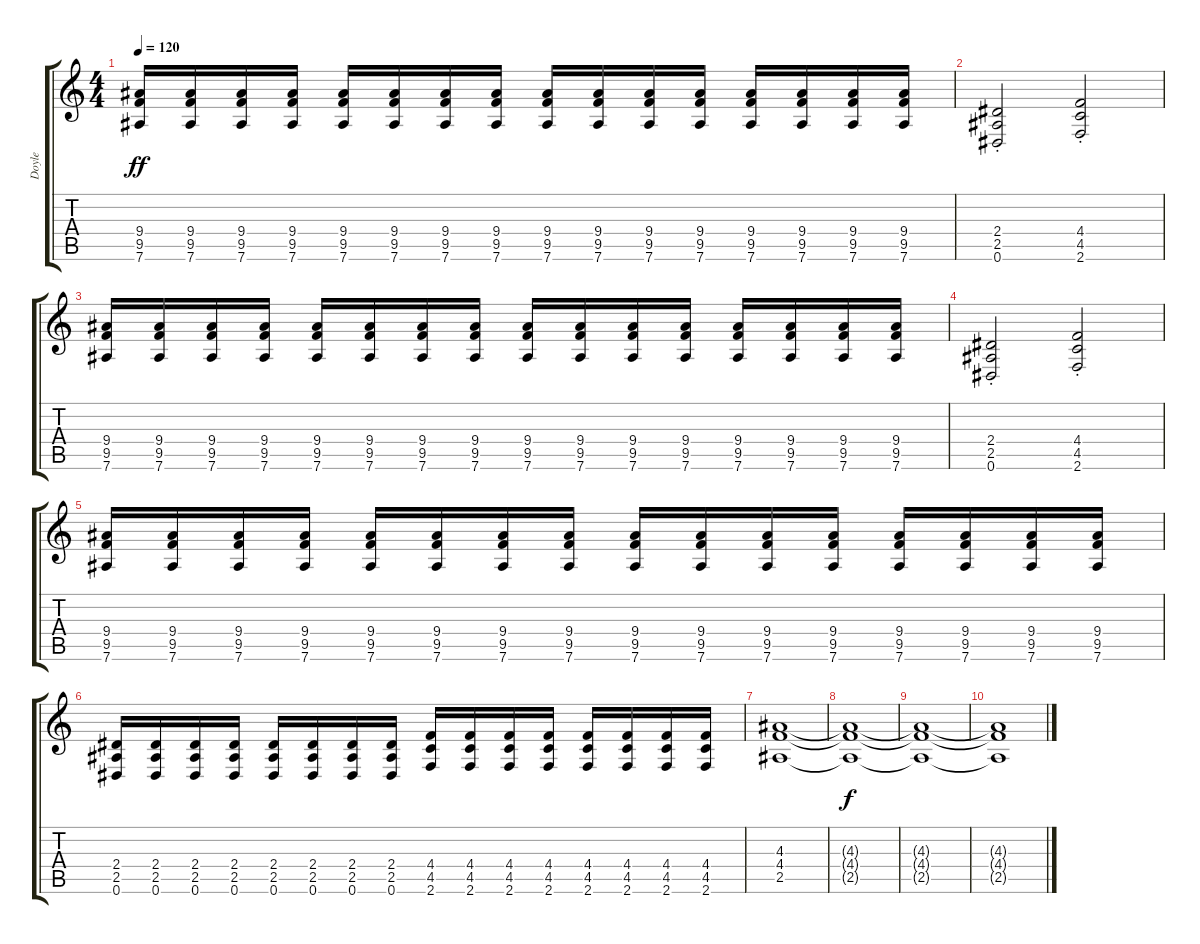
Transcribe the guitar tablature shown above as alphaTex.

\track ("Doyle" "Doyle") {instrument distortionguitar}
\staff {score tabs}
\tuning (Eb4 Bb3 Gb3 Db3 Ab2 Eb2) {hide}
\ts (4 4)
\tempo 120
\clef g2
\ks c
(9.4 9.5 7.6).16{dy ff} (9.4 9.5 7.6).16 (9.4 9.5 7.6).16 (9.4 9.5 7.6).16 (9.4 9.5 7.6).16 (9.4 9.5 7.6).16 (9.4 9.5 7.6).16 (9.4 9.5 7.6).16 (9.4 9.5 7.6).16 (9.4 9.5 7.6).16 (9.4 9.5 7.6).16 (9.4 9.5 7.6).16 (9.4 9.5 7.6).16 (9.4 9.5 7.6).16 (9.4 9.5 7.6).16 (9.4 9.5 7.6).16 |
(2.4{st} 2.5{st} 0.6{st}).2 (4.4{st} 4.5{st} 2.6{st}).2 |
(9.4 9.5 7.6).16 (9.4 9.5 7.6).16 (9.4 9.5 7.6).16 (9.4 9.5 7.6).16 (9.4 9.5 7.6).16 (9.4 9.5 7.6).16 (9.4 9.5 7.6).16 (9.4 9.5 7.6).16 (9.4 9.5 7.6).16 (9.4 9.5 7.6).16 (9.4 9.5 7.6).16 (9.4 9.5 7.6).16 (9.4 9.5 7.6).16 (9.4 9.5 7.6).16 (9.4 9.5 7.6).16 (9.4 9.5 7.6).16 |
(2.4{st} 2.5{st} 0.6{st}).2 (4.4{st} 4.5{st} 2.6{st}).2 |
(9.4 9.5 7.6).16 (9.4 9.5 7.6).16 (9.4 9.5 7.6).16 (9.4 9.5 7.6).16 (9.4 9.5 7.6).16 (9.4 9.5 7.6).16 (9.4 9.5 7.6).16 (9.4 9.5 7.6).16 (9.4 9.5 7.6).16 (9.4 9.5 7.6).16 (9.4 9.5 7.6).16 (9.4 9.5 7.6).16 (9.4 9.5 7.6).16 (9.4 9.5 7.6).16 (9.4 9.5 7.6).16 (9.4 9.5 7.6).16 |
(2.4 2.5 0.6).16 (2.4 2.5 0.6).16 (2.4 2.5 0.6).16 (2.4 2.5 0.6).16 (2.4 2.5 0.6).16 (2.4 2.5 0.6).16 (2.4 2.5 0.6).16 (2.4 2.5 0.6).16 (4.4 4.5 2.6).16 (4.4 4.5 2.6).16 (4.4 4.5 2.6).16 (4.4 4.5 2.6).16 (4.4 4.5 2.6).16 (4.4 4.5 2.6).16 (4.4 4.5 2.6).16 (4.4 4.5 2.6).16 |
(4.3 4.4 2.5).1 |
(4.3{t} 4.4{t} 2.5{t}).1{dy f} |
(4.3{t} 4.4{t} 2.5{t}).1 |
(4.3{t} 4.4{t} 2.5{t}).1
